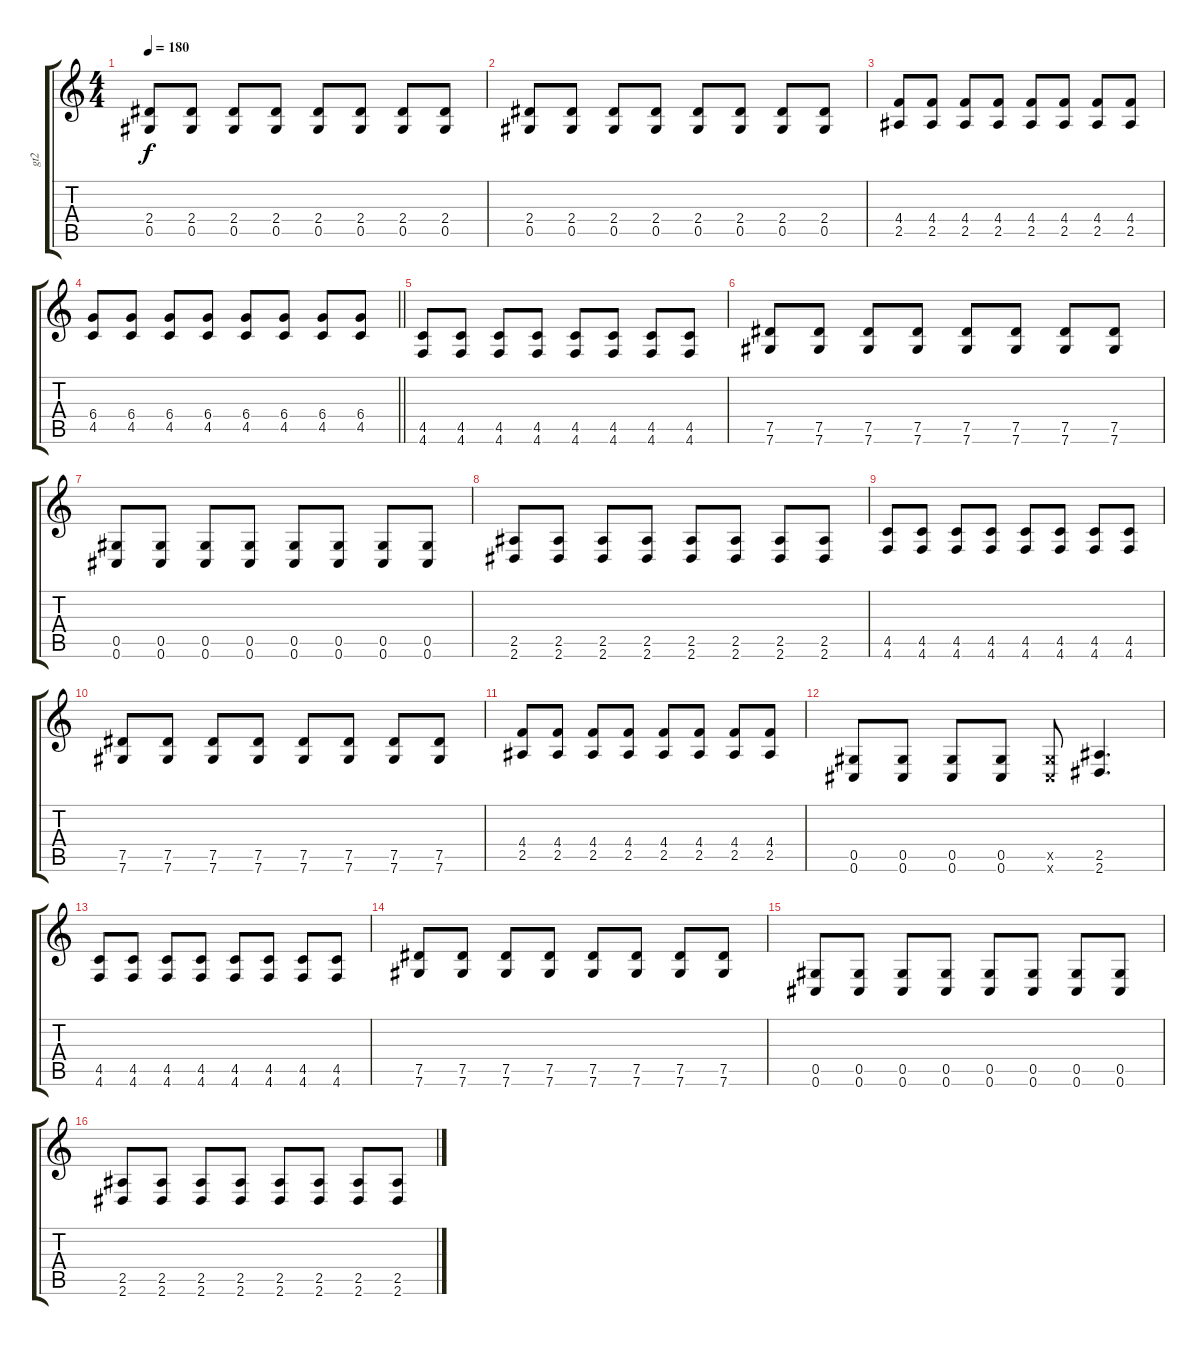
\track ("gt2" "gt2") {instrument distortionguitar}
\staff {score tabs}
\tuning (Eb4 Bb3 Gb3 Db3 Ab2 Db2) {hide}
\ts (4 4)
\tempo 180
\clef g2
\ks c
(2.4 0.5).8{dy f} (2.4 0.5).8 (2.4 0.5).8 (2.4 0.5).8 (2.4 0.5).8 (2.4 0.5).8 (2.4 0.5).8 (2.4 0.5).8 |
(2.4 0.5).8 (2.4 0.5).8 (2.4 0.5).8 (2.4 0.5).8 (2.4 0.5).8 (2.4 0.5).8 (2.4 0.5).8 (2.4 0.5).8 |
(4.4 2.5).8 (4.4 2.5).8 (4.4 2.5).8 (4.4 2.5).8 (4.4 2.5).8 (4.4 2.5).8 (4.4 2.5).8 (4.4 2.5).8 |
\barLineRight lightlight
(6.4 4.5).8 (6.4 4.5).8 (6.4 4.5).8 (6.4 4.5).8 (6.4 4.5).8 (6.4 4.5).8 (6.4 4.5).8 (6.4 4.5).8 |
(4.5 4.6).8 (4.5 4.6).8 (4.5 4.6).8 (4.5 4.6).8 (4.5 4.6).8 (4.5 4.6).8 (4.5 4.6).8 (4.5 4.6).8 |
(7.5 7.6).8 (7.5 7.6).8 (7.5 7.6).8 (7.5 7.6).8 (7.5 7.6).8 (7.5 7.6).8 (7.5 7.6).8 (7.5 7.6).8 |
(0.5 0.6).8 (0.5 0.6).8 (0.5 0.6).8 (0.5 0.6).8 (0.5 0.6).8 (0.5 0.6).8 (0.5 0.6).8 (0.5 0.6).8 |
(2.5 2.6).8 (2.5 2.6).8 (2.5 2.6).8 (2.5 2.6).8 (2.5 2.6).8 (2.5 2.6).8 (2.5 2.6).8 (2.5 2.6).8 |
(4.5 4.6).8 (4.5 4.6).8 (4.5 4.6).8 (4.5 4.6).8 (4.5 4.6).8 (4.5 4.6).8 (4.5 4.6).8 (4.5 4.6).8 |
(7.5 7.6).8 (7.5 7.6).8 (7.5 7.6).8 (7.5 7.6).8 (7.5 7.6).8 (7.5 7.6).8 (7.5 7.6).8 (7.5 7.6).8 |
(4.4 2.5).8 (4.4 2.5).8 (4.4 2.5).8 (4.4 2.5).8 (4.4 2.5).8 (4.4 2.5).8 (4.4 2.5).8 (4.4 2.5).8 |
(0.5 0.6).8 (0.5 0.6).8 (0.5 0.6).8 (0.5 0.6).8 (0.5{x} 0.6{x}).8 (2.5 2.6).4{d} |
(4.5 4.6).8 (4.5 4.6).8 (4.5 4.6).8 (4.5 4.6).8 (4.5 4.6).8 (4.5 4.6).8 (4.5 4.6).8 (4.5 4.6).8 |
(7.5 7.6).8 (7.5 7.6).8 (7.5 7.6).8 (7.5 7.6).8 (7.5 7.6).8 (7.5 7.6).8 (7.5 7.6).8 (7.5 7.6).8 |
(0.5 0.6).8 (0.5 0.6).8 (0.5 0.6).8 (0.5 0.6).8 (0.5 0.6).8 (0.5 0.6).8 (0.5 0.6).8 (0.5 0.6).8 |
(2.5 2.6).8 (2.5 2.6).8 (2.5 2.6).8 (2.5 2.6).8 (2.5 2.6).8 (2.5 2.6).8 (2.5 2.6).8 (2.5 2.6).8
